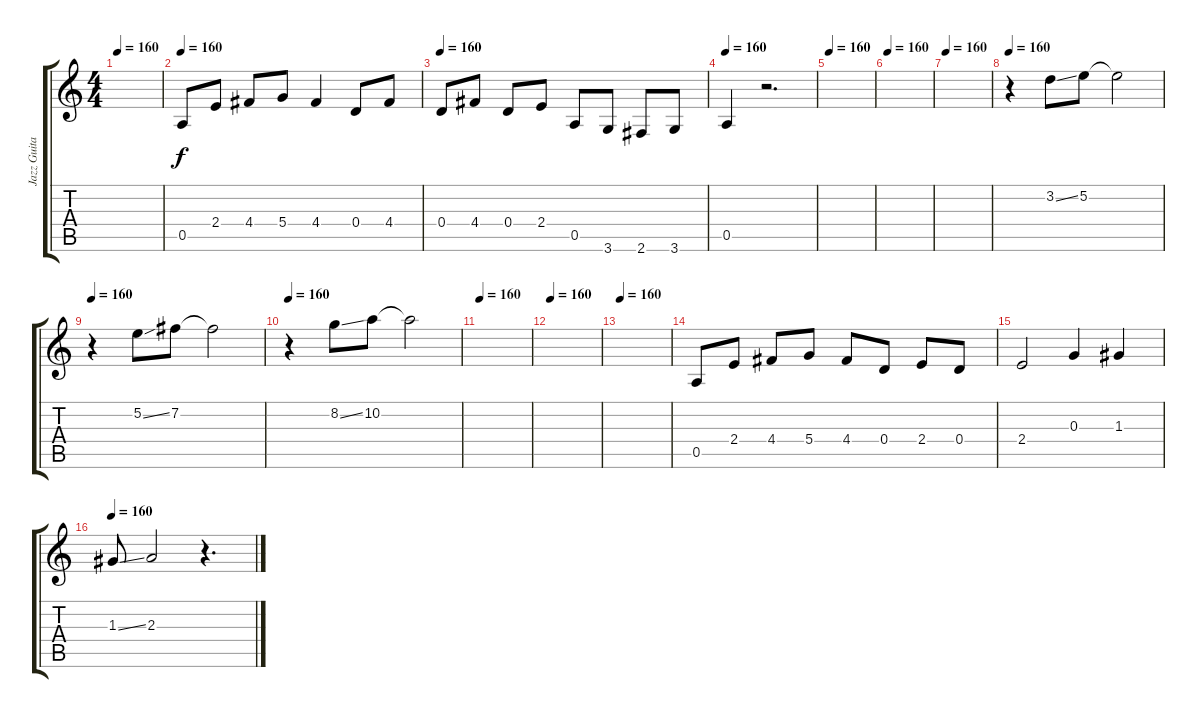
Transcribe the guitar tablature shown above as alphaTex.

\track ("Jazz Guitar" "Jazz Guita") {instrument electricguitarjazz}
\staff {score tabs}
\tuning (E4 B3 G3 D3 A2 E2) {hide}
\ts (4 4)
\tempo 160
\clef g2
\ks c
|
\tempo 160
0.5.8 2.4.8 4.4.8 5.4.8 4.4.4 0.4.8 4.4.8 |
\tempo 160
0.4.8 4.4.8 0.4.8 2.4.8 0.5.8 3.6.8 2.6.8 3.6.8 |
\tempo 160
0.5.4 r.2{d} |
\tempo 160
|
\tempo 160
|
\tempo 160
|
\tempo 160
r.4 3.2{ss}.8 5.2.8 5.2{t}.2 |
\tempo 160
r.4 5.2{ss}.8 7.2.8 7.2{t}.2 |
\tempo 160
r.4 8.2{ss}.8 10.2.8 10.2{t}.2 |
\tempo 160
|
\tempo 160
|
\tempo 160
|
0.5.8 2.4.8 4.4.8 5.4.8 4.4.8 0.4.8 2.4.8 0.4.8 |
2.4.2 0.3.4 1.3.4 |
\tempo 160
1.3{ss}.8 2.3.2 r.4{d}
